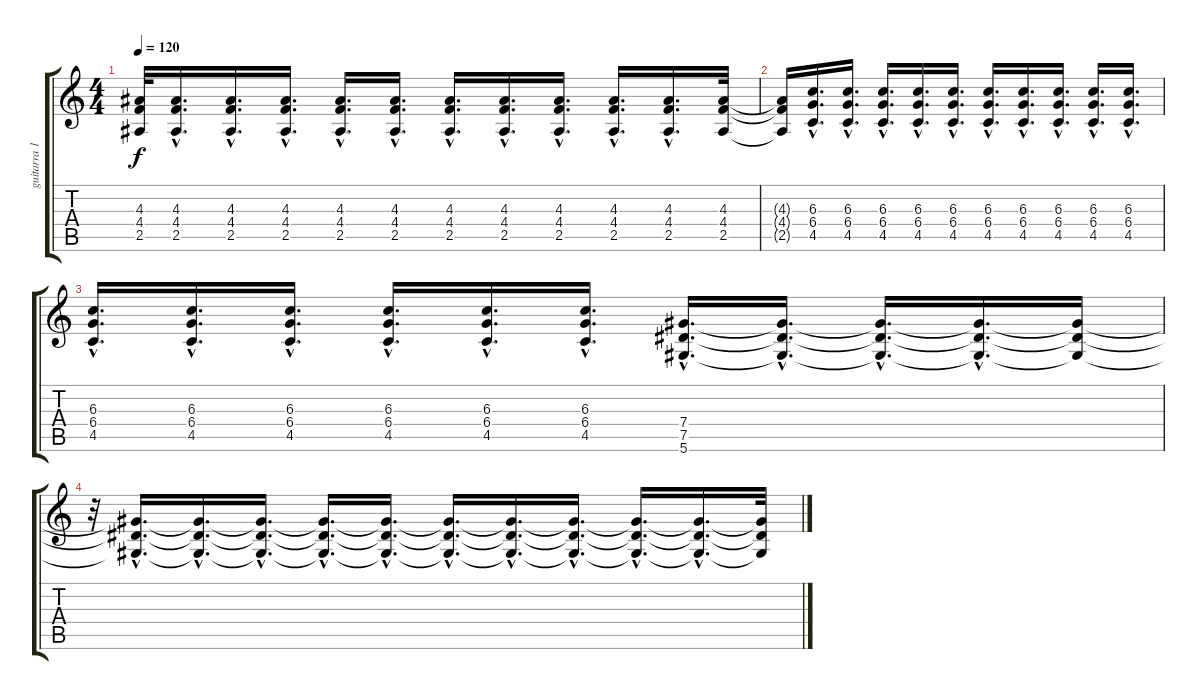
\track ("guitarra 1" "guitarra 1") {instrument acousticguitarnylon}
\staff {score tabs}
\tuning (Eb4 Bb3 Gb3 Db3 Ab2 Eb2) {hide}
\ts (4 4)
\tempo 120
\clef g2
\ks c
(4.3{t} 4.4{t} 2.5{t}).32{dy f} (4.3{hac} 4.4{hac} 2.5{hac}).16{d} (4.3{hac} 4.4{hac} 2.5{hac}).16{d} (4.3{hac} 4.4{hac} 2.5{hac}).16{d} (4.3{hac} 4.4{hac} 2.5{hac}).16{d} (4.3{hac} 4.4{hac} 2.5{hac}).16{d} (4.3{hac} 4.4{hac} 2.5{hac}).16{d} (4.3{hac} 4.4{hac} 2.5{hac}).16{d} (4.3{hac} 4.4{hac} 2.5{hac}).16{d} (4.3{hac} 4.4{hac} 2.5{hac}).16{d} (4.3{hac} 4.4{hac} 2.5{hac}).16{d} (4.3 4.4 2.5).32 |
(4.3{t} 4.4{t} 2.5{t}).16 (6.3{hac} 6.4{hac} 4.5{hac}).16{d} (6.3{hac} 6.4{hac} 4.5{hac}).16{d} (6.3{hac} 6.4{hac} 4.5{hac}).16{d} (6.3{hac} 6.4{hac} 4.5{hac}).16{d} (6.3{hac} 6.4{hac} 4.5{hac}).16{d} (6.3{hac} 6.4{hac} 4.5{hac}).16{d} (6.3{hac} 6.4{hac} 4.5{hac}).16{d} (6.3{hac} 6.4{hac} 4.5{hac}).16{d} (6.3{hac} 6.4{hac} 4.5{hac}).16{d} (6.3{hac} 6.4{hac} 4.5{hac}).16{d} |
(6.3{hac} 6.4{hac} 4.5{hac}).16{d} (6.3{hac} 6.4{hac} 4.5{hac}).16{d} (6.3{hac} 6.4{hac} 4.5{hac}).16{d} (6.3{hac} 6.4{hac} 4.5{hac}).16{d} (6.3{hac} 6.4{hac} 4.5{hac}).16{d} (6.3{hac} 6.4{hac} 4.5{hac}).16{d} (7.4{hac} 7.5{hac} 5.6{hac}).16{d} (7.4{hac t} 7.5{hac t} 5.6{hac t}).16{d} (7.4{hac t} 7.5{hac t} 5.6{hac t}).16{d} (7.4{hac t} 7.5{hac t} 5.6{hac t}).16{d} (7.4{t} 7.5{t} 5.6{t}).16 |
r.32 (7.4{hac t} 7.5{hac t} 5.6{hac t}).16{d} (7.4{hac t} 7.5{hac t} 5.6{hac t}).16{d} (7.4{hac t} 7.5{hac t} 5.6{hac t}).16{d} (7.4{hac t} 7.5{hac t} 5.6{hac t}).16{d} (7.4{hac t} 7.5{hac t} 5.6{hac t}).16{d} (7.4{hac t} 7.5{hac t} 5.6{hac t}).16{d} (7.4{hac t} 7.5{hac t} 5.6{hac t}).16{d} (7.4{hac t} 7.5{hac t} 5.6{hac t}).16{d} (7.4{hac t} 7.5{hac t} 5.6{hac t}).16{d} (7.4{hac t} 7.5{hac t} 5.6{hac t}).16{d} (7.4{t} 7.5{t} 5.6{t}).32
